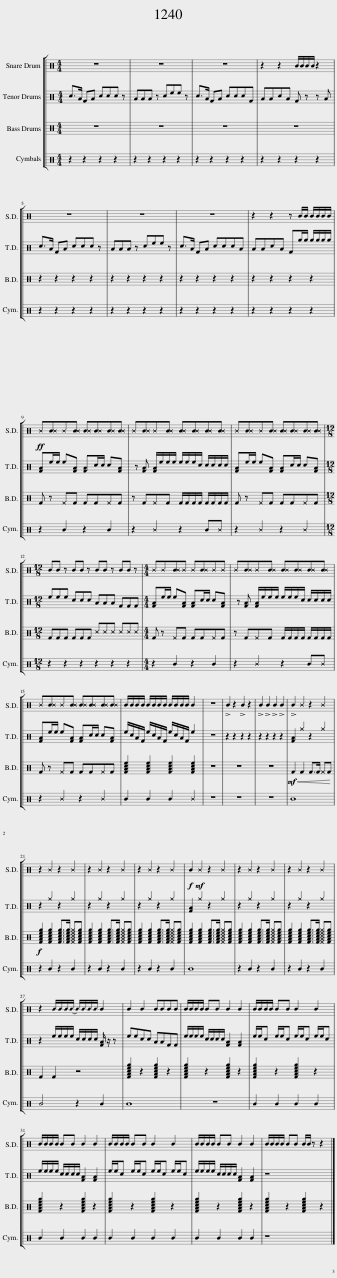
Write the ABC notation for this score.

X:1
%%score [ 1 2 3 4 ]
L:1/8
M:4/4
I:linebreak $
K:C
V:1 perc
K:none
V:2 perc
K:none
V:3 perc
K:none
V:4 perc
K:none
V:1
 z8 | z8 | z8 | z2 z2 B/B/B/B/ z2 |$ z8 | %5
 z8 | z8 | z2 z2 z B/B/ B/B/B/B/ |$!ff! ^B[B^B]^B[B^B] [B^B][B^B][B^B][B^B] | ^B[B^B]^B[B^B] [B^B][B^B][B^B][B^B] | %10
 ^B[B^B]^B[B^B] [B^B][B^B][B^B][B^B] |$[M:12/8] BB z BB z BB z BB z |[M:4/4] ^B^B[B^B]^B ^B[B^B]^B^B | ^B[B^B]^B[B^B] [B^B][B^B][B^B][B^B] |$ ^B[B^B]^B[B^B] [B^B][B^B][B^B][B^B] | %15
 B/B/B/B/ B/B/B/B/ B/B/B/B/ B2 | z8 | !>!B2 z2 !>!B2 z2 | !>!B2 !>!B2 !>!B2 !>!B2 | !>!B2 ^B2 z2 ^B2 |$ %20
 z2 ^B2 z2 ^B2 | z2 ^B2 z2 ^B2 | z2 ^B2 z2 ^B2 |!f! B2!mf! ^B2 z2 ^B2 | z2 ^B2 z2 ^B2 | %25
 z2 ^B2 z2 ^B2 |$ z2 _B/_B/_B/_B/- _B/_B/_B/_B/ B2 | B2 B2 BBBB | B/B/B/B/ BB B2 B2 | B/B/B/B/ BB B2 B2 |$ %30
 B/B/B/B/ BB B2 B2 | B/B/B/B/ BB B2 B2 | B/B/B/B/ BB B2 B2 | B/B/B/B/ BB B/B/ z z2 |] %34
V:2
 c>A FA ccc z | AAA z cee z | c>A FA cccF | AAcA F z z A |$ c>A FA ccc z | %5
 AAA z cee z | c>A FA cccA | AAcA Fg/g/ g/g/g/g/ |$ [FA]e/e/ e[FA] [FA]c/c/ c[FA] | z [FA] [FA]/e/e/e/ e/e/e/c/ c/c/c/c/ | %10
 [FA]e/e/ e[FA] [FA]c/c/ c[FA] |$[M:12/8] eee ccc AAA FFF |[M:4/4] [FA]e/e/ e[FA] [FA]c/c/ c[FA] | z [FA] [FA]/e/e/e/ e/e/e/c/ c/c/c/c/ |$ [FA]e/e/ e[FA] [FA]c/c/ c[FA] | %15
 e/c/A/F/ e/c/A/F/ e/c/A/F/ e2 | z8 | z2 z2 z2 z2 | z2 z2 z2 z2 | [FA]2 ^g2 z2 ^g2 |$ %20
 z2 ^g2 z2 ^g2 | z2 ^g2 z2 ^g2 | z2 ^g2 z2 ^g2 | [FA]2 ^g2 z2 ^g2 | z2 ^g2 z2 ^g2 | %25
 z2 ^g2 z2 ^g2 |$ z2 e/e/e/e/ c/c/c/c/ [FA]/ z/ z | eecc AAFF | e/e/e/e/ c/c/c/c/ [FA]2 [FA]2 | e/e/c e/e/c e/e/c e/e/c |$ %30
 e/e/e/e/ c/c/c/c/ [FA]2 [FA]2 | e/e/c e/e/c e/e/c e/e/c | e/e/e/e/ c/c/c/c/ [FA]2 [FA]2 | z8 |] %34
V:3
 z8 | z8 | z8 | z8 |$ z2 z2 z2 z2 | %5
 z2 z2 z2 z2 | z2 z2 z2 z2 | z2 z2 z2 z2 |$ F z ^FF FF^FF | z F^FF F/F/F/F/ F/F/F/F/ | %10
 F z ^FF FF^FF |$[M:12/8] FFF FFF ^c^c^c ^c^c^c |[M:4/4] F z ^FF FF^FF | z F^FF F/F/F/F/ F/F/F/F/ |$ F z ^FF FF^FF | %15
 [FAce]2 [FAce]2 [FAce]2 [FAce]2 | z8 | z8 | z8 |!mf! F2 F2 F>F ^F!<(!F!<)! |$ %20
!f! [FAceg]2 [FAceg]2 [FAceg]>[FAceg] [^F^A^c^e^g][FAceg] | [FAceg]2 [FAceg]2 [FAceg]>[FAceg] [^F^A^c^e^g][FAceg] | [FAceg]2 [FAceg]2 [FAceg]>[FAceg] [^F^A^c^e^g][FAceg] | [FAceg]2 [FAceg]2 [FAceg]>[FAceg] [^F^A^c^e^g][FAceg] | [FAceg]2 [FAceg]2 [FAceg]>[FAceg] [^F^A^c^e^g][FAceg] | %25
 [FAceg]2 [FAceg]2 [FAceg]>[FAceg] [^F^A^c^e^g][FAceg] |$ F2 F2 z4 | [FAceg]2 z2 [FAceg]2 z2 | [FAceg]2 z2 [FAceg]2 z2 | [FAceg]2 z2 [FAceg]2 z2 |$ %30
 [FAceg]2 z2 [FAceg]2 z2 | [FAceg]2 z2 [FAceg]2 z2 | [FAceg]2 z2 [FAceg]2 z2 | [FAceg]2 z2 [FAceg]2 z2 |] %34
V:4
 z2 z2 z2 z2 | z2 z2 z2 z2 | z2 z2 z2 z2 | z2 z2 z2 z2 |$ z2 z2 z2 z2 | %5
 z2 z2 z2 z2 | z2 z2 z2 z2 | z2 z2 z2 z2 |$ z2 B2 z2 B2 | z2 ^B2 z2 B^B | %10
 z2 ^B2 z2 ^B2 |$[M:12/8] z2 z2 z2 z2 z2 z2 |[M:4/4] z2 B2 z2 B2 | z2 ^B2 z2 B^B |$ z2 ^B2 z2 ^B2 | %15
 B2 B2 B2 ^B2 | z8 | z8 | z8 | B8 |$ %20
 z2 B2 z2 B2 | z2 B2 z2 B2 | z2 B2 z2 B2 | B8 | z2 B2 z2 B2 | %25
 z2 B2 z2 B2 |$ B4 z2 B2 | B8 | z8 | B2 B2 B2 B2 |$ %30
 B2 B2 B2 B2 | B2 B2 B2 B2 | B2 B2 B2 B2 | z8 |] %34
